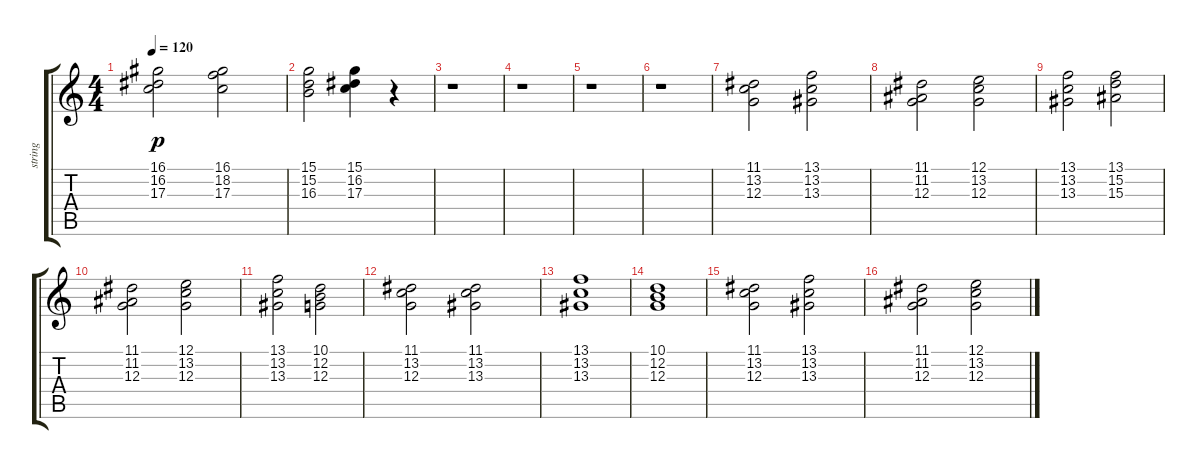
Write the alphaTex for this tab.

\track ("string" "string") {instrument stringensemble1}
\staff {score tabs}
\tuning (E4 B3 G3 D3 A2 E2) {hide}
\ts (4 4)
\tempo 120
\clef g2
\ks c
(16.1 16.2 17.3).2{dy p} (16.1 18.2 17.3).2 |
(15.1 15.2 16.3).2 (15.1 16.2 17.3).4 r.4 |
r.1 |
r.1 |
r.1 |
r.1 |
(11.1 13.2 12.3).2 (13.1 13.2 13.3).2 |
(11.1 11.2 12.3).2 (12.1 13.2 12.3).2 |
(13.1 13.2 13.3).2 (13.1 15.2 15.3).2 |
(11.1 11.2 12.3).2 (12.1 13.2 12.3).2 |
(13.1 13.2 13.3).2 (10.1 12.2 12.3).2 |
(11.1 13.2 12.3).2 (11.1 13.2 13.3).2 |
(13.1 13.2 13.3).1 |
(10.1 12.2 12.3).1 |
(11.1 13.2 12.3).2 (13.1 13.2 13.3).2 |
(11.1 11.2 12.3).2 (12.1 13.2 12.3).2
